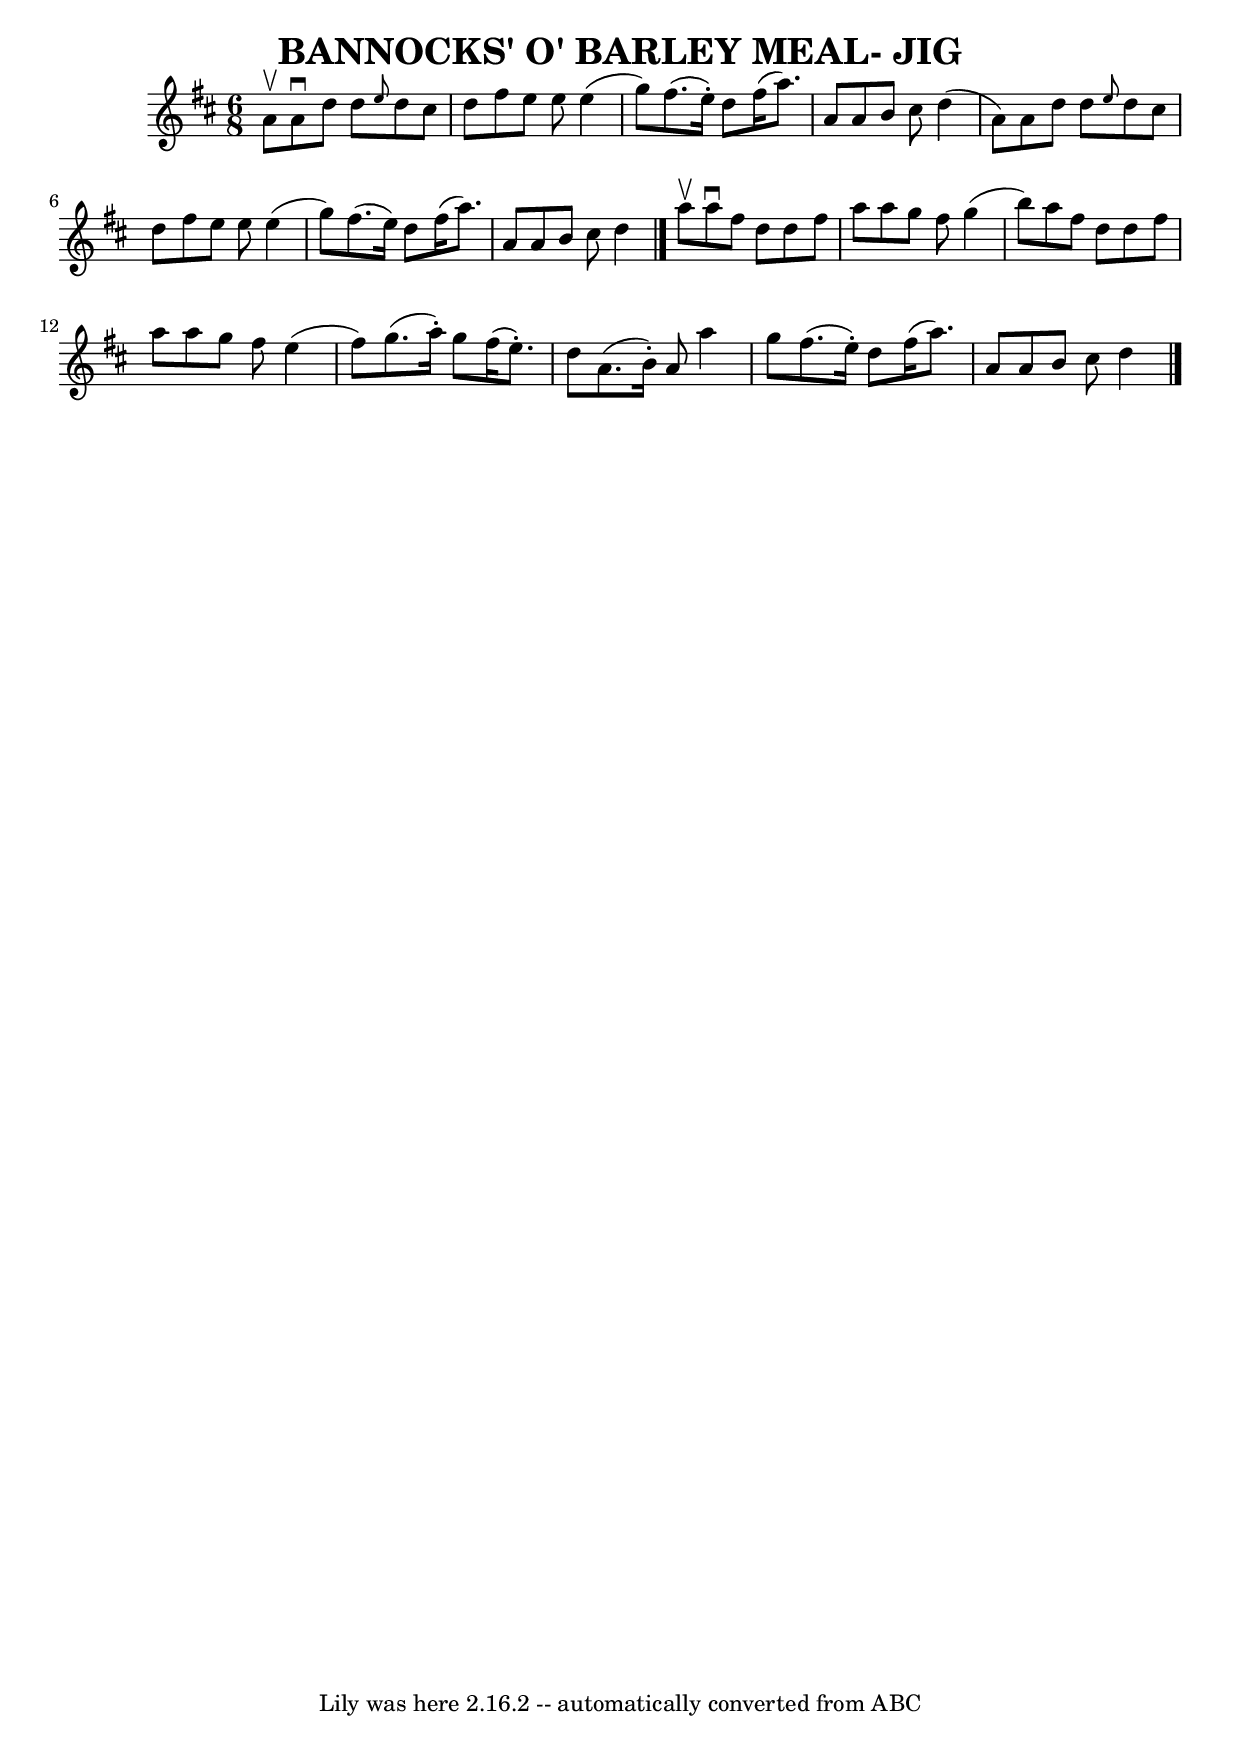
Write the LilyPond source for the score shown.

\version "2.16.2"
\include "Mammoth.ily"
\header {
  %% book = "Ryan's Mammoth Collection of Fiddle Tunes"
  crossRefNumber = "1"
  footnotes = ""
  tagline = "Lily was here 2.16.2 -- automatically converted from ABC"
  title = "BANNOCKS' O' BARLEY MEAL- JIG"

}
voicedefault =  {


  \time 6/8 
  \key d \major a'8^\upbow       |
  a'8^\downbow d''8    
  d''8  \grace { e''8  
	       } d''8 cis''8 d''8    |
  fis''8 e''8 
  e''8 e''4 (g''8)   |
  fis''8. (e''16 -.) d''8    
  fis''16 (a''8.) a'8    |
  a'8 b'8 cis''8 d''4 (a'8  
  -)       |
  a'8 d''8 d''8  \grace { e''8  
			} d''8 cis''8   
  d''8    |
  fis''8 e''8 e''8 e''4 (g''8)   |
  
  fis''8. (e''16) d''8 fis''16 (a''8.) a'8    |
  a'8   
  b'8 cis''8 d''4    \bar "|." a''8^\upbow       |
  a''8 
  ^\downbow fis''8 d''8 d''8 fis''8 a''8    |
  a''8 g''8 
  fis''8 g''4 (b''8)   |
  a''8 fis''8 d''8 d''8    
  fis''8 a''8    |
  a''8 g''8 fis''8 e''4 (fis''8)      
  |
  g''8. (a''16 -.) g''8 fis''16 (e''8. -.) d''8    
  |
  a'8. (b'16 -.) a'8 a''4 g''8    |
  fis''8. (
  e''16 -.) d''8 fis''16 (a''8.) a'8    |
  a'8 b'8    
  cis''8 d''4    \bar "|."   

}

\score{
  <<

    \context Staff="default"
    {
      \voicedefault 
      
    }

  >>
  \layout {
    
  }
  \midi {
  }

}
